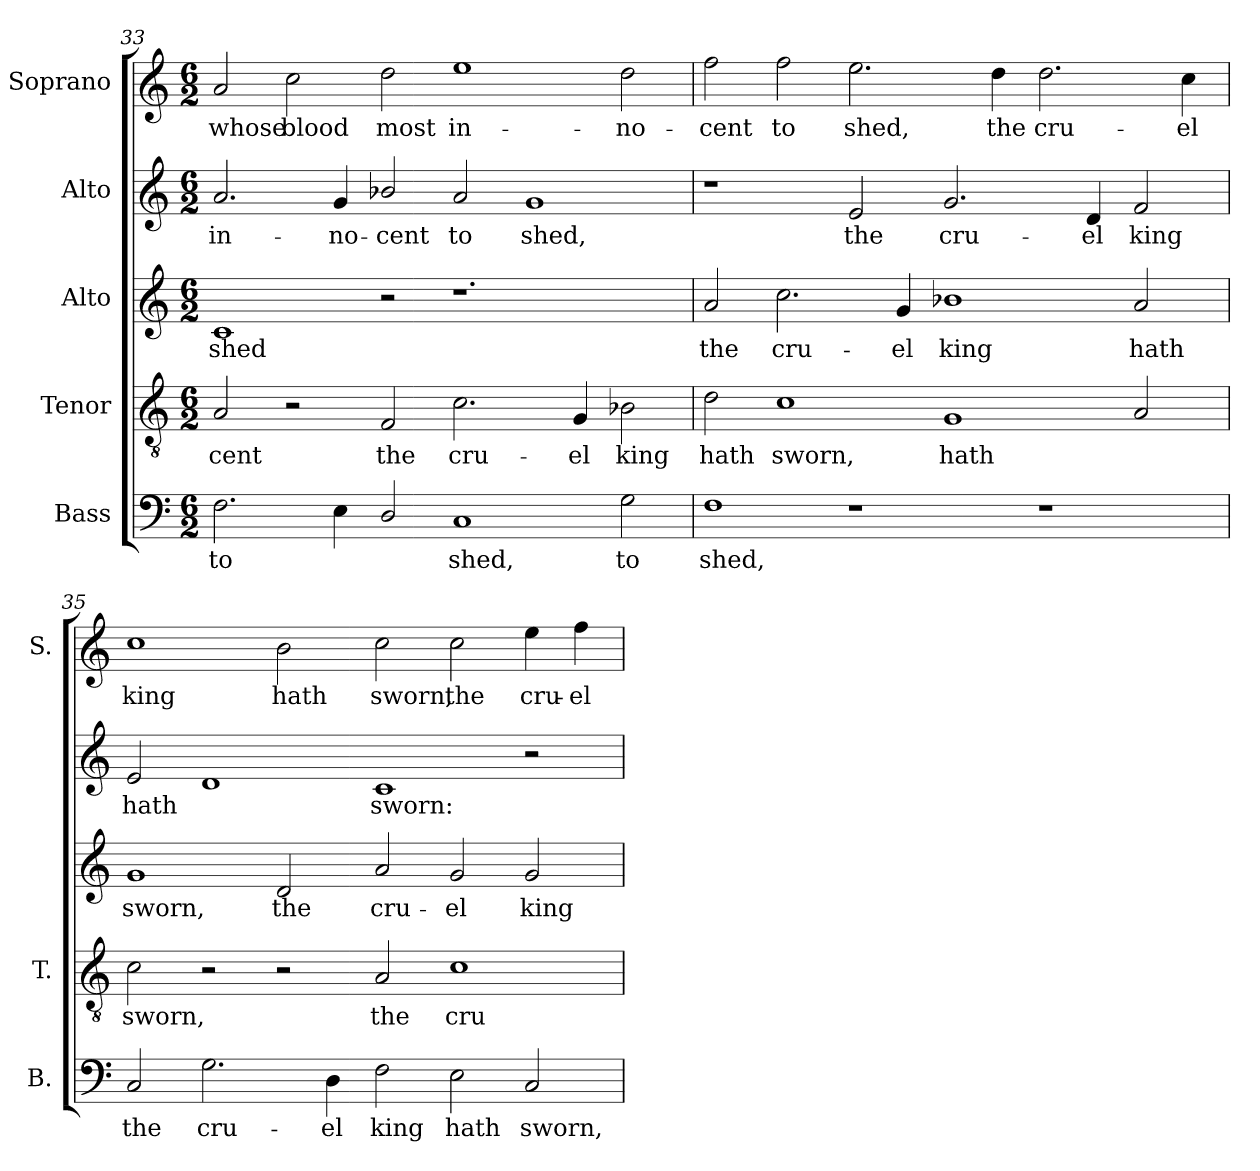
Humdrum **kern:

**kern	**text	**kern	**text	**kern	**text	**kern	**text	**kern	**text
*part5	*part5	*part4	*part4	*part3	*part3	*part2	*part2	*part1	*part1
*staff5	*staff5	*staff4	*staff4	*staff3	*staff3	*staff2	*staff2	*staff1	*staff1
*I"Bass	*	*I"Tenor	*	*I"Alto	*	*I"Alto	*	*I"Soprano	*
*I'B.	*	*I'T.	*	*	*	*	*	*I'S.	*
!!LO:LB:g=z
*clefF4	*	*clefGv2	*	*clefG2	*	*clefG2	*	*clefG2	*
*	*	*ITrd7c12	*	*	*	*	*	*	*
*k[]	*	*k[]	*	*k[]	*	*k[]	*	*k[]	*
*C:	*	*C:	*	*C:	*	*C:	*	*C:	*
*M6/2	*	*M6/2	*	*M6/2	*	*M6/2	*	*M6/2	*
=33	=33	=33	=33	=33	=33	=33	=33	=33	=33
!	!LO:LY:b:color=#000000	!	!	!	!	!	!	!	!
!	!	!	!LO:LY:b:color=#000000	!	!	!	!	!	!
!	!	!	!	!	!LO:LY:b:color=#000000	!	!	!	!
!	!	!	!	!	!	!	!LO:LY:b:color=#000000	!	!
!	!	!	!	!	!	!	!	!	!LO:LY:b:color=#000000
2.Fi\	to	2AAi/	-cent	1ci	shed	2.ai/	in-	2ai/	whose
!	!	!	!	!	!	!	!	!	!LO:LY:b:color=#000000
.	.	2r	.	.	.	.	.	2cci\	blood
!	!	!	!	!	!	!	!LO:LY:b:color=#000000	!	!
4Ei\	.	.	.	.	.	4gi/	-no-	.	.
!	!	!	!LO:LY:b:color=#000000	!	!	!	!	!	!
!	!	!	!	!	!	!	!LO:LY:b:color=#000000	!	!
!	!	!	!	!	!	!	!	!	!LO:LY:b:color=#000000
2Di/	.	2FFi/	the	2r	.	2b-Xi/	-cent	2ddi\	most
!	!LO:LY:b:color=#000000	!	!	!	!	!	!	!	!
!	!	!	!LO:LY:b:color=#000000	!	!	!	!	!	!
!	!	!	!	!	!	!	!LO:LY:b:color=#000000	!	!
!	!	!	!	!	!	!	!	!	!LO:LY:b:color=#000000
1Ci	shed,	2.Ci\	cru-	1.r	.	2ai/	to	1eei	in-
!	!	!	!	!	!	!	!LO:LY:b:color=#000000	!	!
.	.	.	.	.	.	1gi	shed,	.	.
!	!	!	!LO:LY:b:color=#000000	!	!	!	!	!	!
.	.	4GGi/	-el	.	.	.	.	.	.
!	!LO:LY:b:color=#000000	!	!	!	!	!	!	!	!
!	!	!	!LO:LY:b:color=#000000	!	!	!	!	!	!
!	!	!	!	!	!	!	!	!	!LO:LY:b:color=#000000
2Gi\	to	2BB-Xi\	king	.	.	.	.	2ddi\	-no-
=34	=34	=34	=34	=34	=34	=34	=34	=34	=34
!	!LO:LY:b:color=#000000	!	!	!	!	!	!	!	!
!	!	!	!LO:LY:b:color=#000000	!	!	!	!	!	!
!	!	!	!	!	!LO:LY:b:color=#000000	!	!	!	!
!	!	!	!	!	!	!	!	!	!LO:LY:b:color=#000000
1Fi	shed,	2Di\	hath	2ai/	the	1r	.	2ffi\	-cent
!	!	!	!LO:LY:b:color=#000000	!	!	!	!	!	!
!	!	!	!	!	!LO:LY:b:color=#000000	!	!	!	!
!	!	!	!	!	!	!	!	!	!LO:LY:b:color=#000000
.	.	1Ci	sworn,	2.cci\	cru-	.	.	2ffi\	to
!	!	!	!	!	!	!	!LO:LY:b:color=#000000	!	!
!	!	!	!	!	!	!	!	!	!LO:LY:b:color=#000000
1r	.	.	.	.	.	2ei/	the	2.eei\	shed,
!	!	!	!	!	!LO:LY:b:color=#000000	!	!	!	!
.	.	.	.	4gi/	-el	.	.	.	.
!	!	!	!LO:LY:b:color=#000000	!	!	!	!	!	!
!	!	!	!	!	!LO:LY:b:color=#000000	!	!	!	!
!	!	!	!	!	!	!	!LO:LY:b:color=#000000	!	!
.	.	1GGi	hath	1b-Xi	king	2.gi/	cru-	.	.
!	!	!	!	!	!	!	!	!	!LO:LY:b:color=#000000
.	.	.	.	.	.	.	.	4ddi\	the
!	!	!	!	!	!	!	!	!	!LO:LY:b:color=#000000
1r	.	.	.	.	.	.	.	2.ddi\	cru-
!	!	!	!	!	!	!	!LO:LY:b:color=#000000	!	!
.	.	.	.	.	.	4di/	-el	.	.
!	!	!	!	!	!LO:LY:b:color=#000000	!	!	!	!
!	!	!	!	!	!	!	!LO:LY:b:color=#000000	!	!
.	.	2AAi/	.	2ai/	hath	2fi/	king	.	.
!	!	!	!	!	!	!	!	!	!LO:LY:b:color=#000000
.	.	.	.	.	.	.	.	4cci\	-el
=35	=35	=35	=35	=35	=35	=35	=35	=35	=35
!	!LO:LY:b:color=#000000	!	!	!	!	!	!	!	!
!	!	!	!LO:LY:b:color=#000000	!	!	!	!	!	!
!	!	!	!	!	!LO:LY:b:color=#000000	!	!	!	!
!	!	!	!	!	!	!	!LO:LY:b:color=#000000	!	!
!	!	!	!	!	!	!	!	!	!LO:LY:b:color=#000000
2Ci/	the	2Ci\	sworn,	1gi	sworn,	2ei/	hath	1cci	king
!	!LO:LY:b:color=#000000	!	!	!	!	!	!	!	!
2.Gi\	cru-	2r	.	.	.	1di	.	.	.
!	!	!	!	!	!LO:LY:b:color=#000000	!	!	!	!
!	!	!	!	!	!	!	!	!	!LO:LY:b:color=#000000
.	.	2r	.	2di/	the	.	.	2bi\	hath
!	!LO:LY:b:color=#000000	!	!	!	!	!	!	!	!
4Di\	-el	.	.	.	.	.	.	.	.
!	!LO:LY:b:color=#000000	!	!	!	!	!	!	!	!
!	!	!	!LO:LY:b:color=#000000	!	!	!	!	!	!
!	!	!	!	!	!LO:LY:b:color=#000000	!	!	!	!
!	!	!	!	!	!	!	!LO:LY:b:color=#000000	!	!
!	!	!	!	!	!	!	!	!	!LO:LY:b:color=#000000
2Fi\	king	2AAi/	the	2ai/	cru-	1ci	sworn:	2cci\	sworn,
!	!LO:LY:b:color=#000000	!	!	!	!	!	!	!	!
!	!	!	!LO:LY:b:color=#000000	!	!	!	!	!	!
!	!	!	!	!	!LO:LY:b:color=#000000	!	!	!	!
!	!	!	!	!	!	!	!	!	!LO:LY:b:color=#000000
2Ei\	hath	1Ci	cru-	2gi/	-el	.	.	2cci\	the
!	!LO:LY:b:color=#000000	!	!	!	!	!	!	!	!
!	!	!	!	!	!LO:LY:b:color=#000000	!	!	!	!
!	!	!	!	!	!	!	!	!	!LO:LY:b:color=#000000
2Ci/	sworn,	.	.	2gi/	king	2r	.	4eei\	cru-
!	!	!	!	!	!	!	!	!	!LO:LY:b:color=#000000
.	.	.	.	.	.	.	.	4ffi\	-el
=	=	=	=	=	=	=	=	=	=
*-	*-	*-	*-	*-	*-	*-	*-	*-	*-
